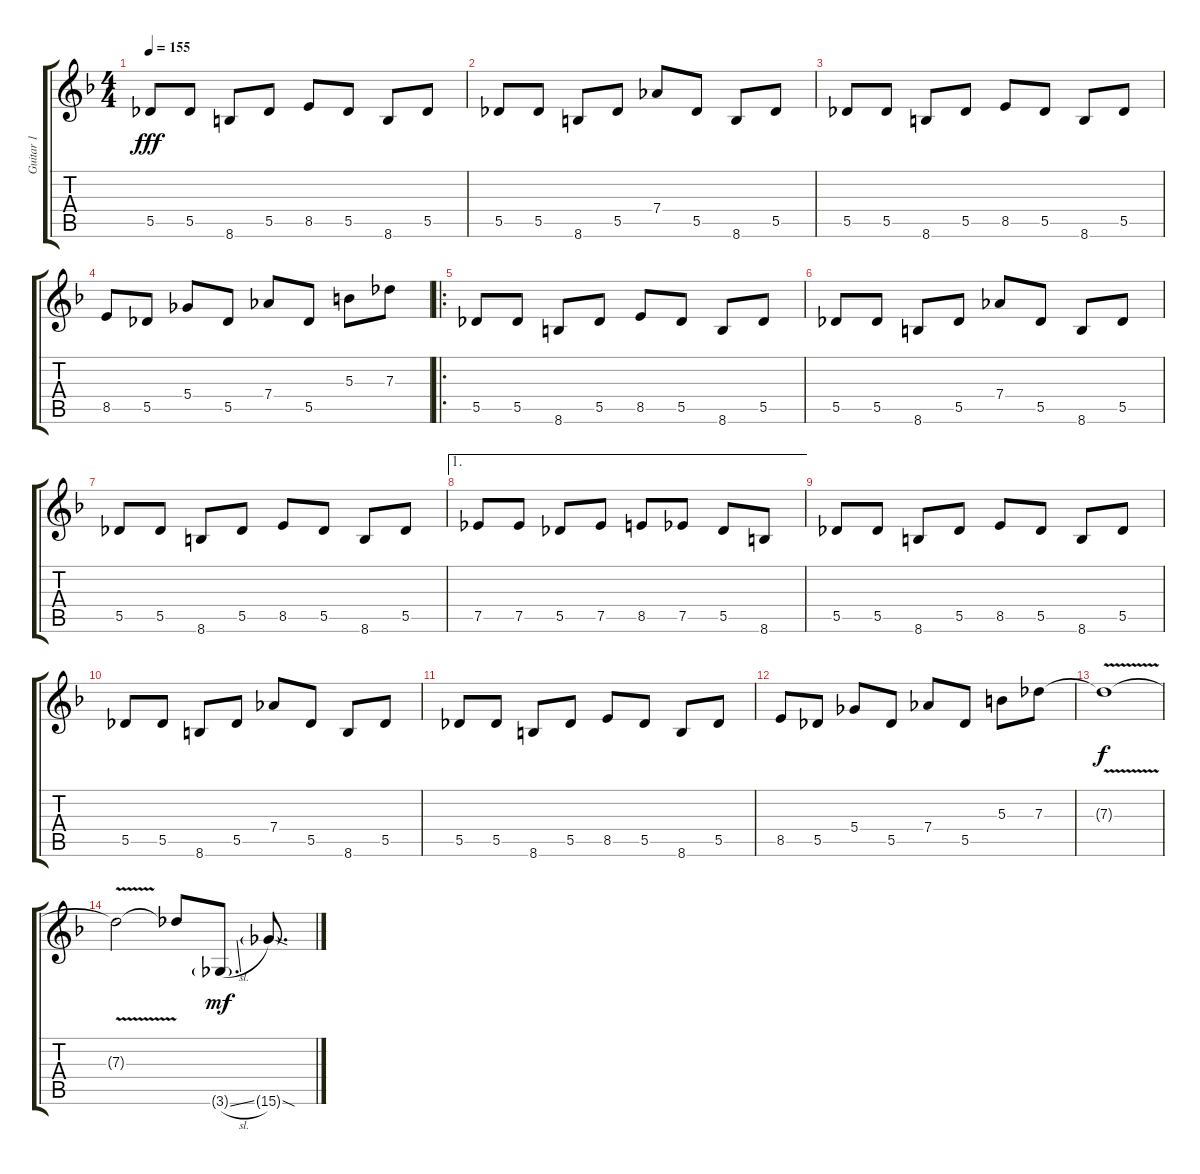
\track ("Guitar 1" "Guitar 1") {instrument distortionguitar}
\staff {score tabs}
\tuning (Eb4 Bb3 Gb3 Db3 Ab2 Eb2) {hide}
\ts (4 4)
\tempo 155
\clef g2
\ks dminor
5.5.8{dy fff instrument distortionguitar} 5.5.8 8.6.8 5.5.8 8.5.8 5.5.8 8.6.8 5.5.8 |
5.5.8 5.5.8 8.6.8 5.5.8 7.4.8 5.5.8 8.6.8 5.5.8 |
5.5.8 5.5.8 8.6.8 5.5.8 8.5.8 5.5.8 8.6.8 5.5.8 |
8.5.8 5.5.8 5.4.8 5.5.8 7.4.8 5.5.8 5.3.8 7.3.8 |
\ro
5.5.8 5.5.8 8.6.8 5.5.8 8.5.8 5.5.8 8.6.8 5.5.8 |
5.5.8 5.5.8 8.6.8 5.5.8 7.4.8 5.5.8 8.6.8 5.5.8 |
5.5.8 5.5.8 8.6.8 5.5.8 8.5.8 5.5.8 8.6.8 5.5.8 |
\ae 1
7.5.8 7.5.8 5.5.8 7.5.8 8.5.8 7.5.8 5.5.8 8.6.8 |
5.5.8 5.5.8 8.6.8 5.5.8 8.5.8 5.5.8 8.6.8 5.5.8 |
5.5.8 5.5.8 8.6.8 5.5.8 7.4.8 5.5.8 8.6.8 5.5.8 |
5.5.8 5.5.8 8.6.8 5.5.8 8.5.8 5.5.8 8.6.8 5.5.8 |
8.5.8 5.5.8 5.4.8 5.5.8 7.4.8 5.5.8 5.3.8 7.3.8 |
7.3{v t}.1{dy f} |
7.3{t}.2 7.3{t}.8 3.6{sl g}.8{d dy mf} 15.6{sod g}.8{d}
